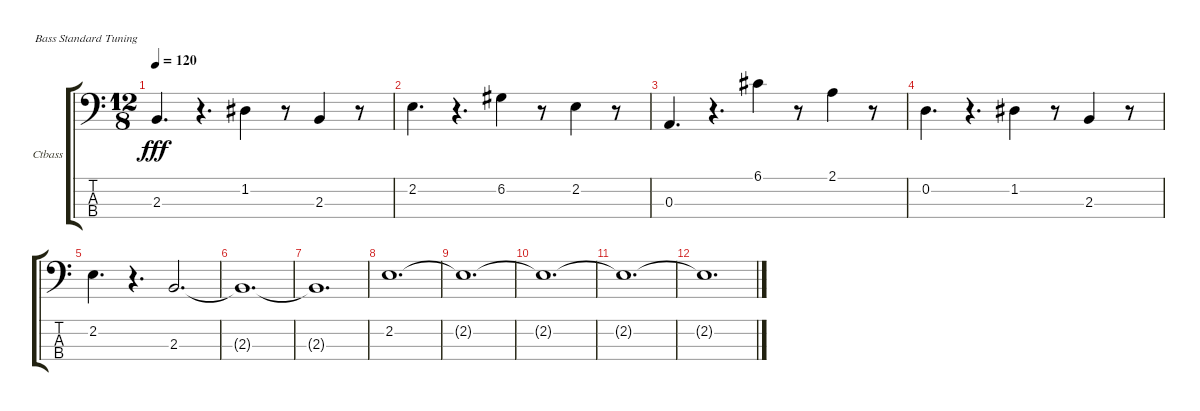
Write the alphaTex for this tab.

\defaultSystemsLayout 4
\bracketExtendMode groupsimilarinstruments
\firstSystemTrackNameOrientation horizontal
\otherSystemsTrackNameOrientation horizontal
\track ("Contrabass" "Ctbass") {instrument contrabass}
\staff {score tabs}
\tuning (G2 D2 A1 E1)
\ts (12 8)
\tempo 120
\clef f4
\ks c
2.3.4{d dy fff} r.4{d} 1.2.4 r.8 2.3.4 r.8 |
2.2.4{d} r.4{d} 6.2.4 r.8 2.2.4 r.8 |
0.3.4{d} r.4{d} 6.1.4 r.8 2.1.4 r.8 |
0.2.4{d} r.4{d} 1.2.4 r.8 2.3.4 r.8 |
2.2.4{d} r.4{d} 2.3.2{d} |
2.3{t}.1{d} |
2.3{t}.1{d} |
2.2.1{d} |
2.2{t}.1{d} |
2.2{t}.1{d} |
2.2{t}.1{d} |
2.2{t}.1{d}
